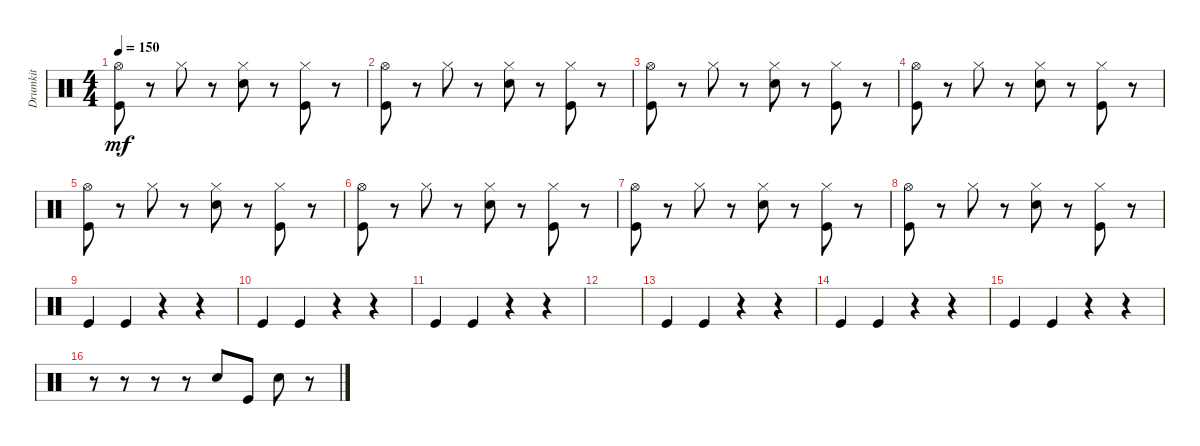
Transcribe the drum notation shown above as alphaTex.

\track ("Drumkit" "Drumkit") {instrument percussion}
\staff {score}
\articulation defaults
\ts (4 4)
\tempo 150
\clef neutral
\ks c
("Kick (hit)" "Hi-Hat (open)").8{dy mf} r.8 "Hi-Hat (closed)".8 r.8 ("Snare (hit) 2" "Hi-Hat (closed)").8 r.8 ("Kick (hit)" "Hi-Hat (closed)").8 r.8 |
("Kick (hit)" "Hi-Hat (open)").8 r.8 "Hi-Hat (closed)".8 r.8 ("Snare (hit) 2" "Hi-Hat (closed)").8 r.8 ("Kick (hit)" "Hi-Hat (closed)").8 r.8 |
("Kick (hit)" "Hi-Hat (open)").8 r.8 "Hi-Hat (closed)".8 r.8 ("Snare (hit) 2" "Hi-Hat (closed)").8 r.8 ("Kick (hit)" "Hi-Hat (closed)").8 r.8 |
("Kick (hit)" "Hi-Hat (open)").8 r.8 "Hi-Hat (closed)".8 r.8 ("Snare (hit) 2" "Hi-Hat (closed)").8 r.8 ("Kick (hit)" "Hi-Hat (closed)").8 r.8 |
("Kick (hit)" "Hi-Hat (open)").8 r.8 "Hi-Hat (closed)".8 r.8 ("Snare (hit) 2" "Hi-Hat (closed)").8 r.8 ("Kick (hit)" "Hi-Hat (closed)").8 r.8 |
("Kick (hit)" "Hi-Hat (open)").8 r.8 "Hi-Hat (closed)".8 r.8 ("Snare (hit) 2" "Hi-Hat (closed)").8 r.8 ("Kick (hit)" "Hi-Hat (closed)").8 r.8 |
("Kick (hit)" "Hi-Hat (open)").8 r.8 "Hi-Hat (closed)".8 r.8 ("Snare (hit) 2" "Hi-Hat (closed)").8 r.8 ("Kick (hit)" "Hi-Hat (closed)").8 r.8 |
("Kick (hit)" "Hi-Hat (open)").8 r.8 "Hi-Hat (closed)".8 r.8 ("Snare (hit) 2" "Hi-Hat (closed)").8 r.8 ("Kick (hit)" "Hi-Hat (closed)").8 r.8 |
"Kick (hit)".4 "Kick (hit)".4 r.4 r.4 |
"Kick (hit)".4 "Kick (hit)".4 r.4 r.4 |
"Kick (hit)".4 "Kick (hit)".4 r.4 r.4 |
|
"Kick (hit)".4 "Kick (hit)".4 r.4 r.4 |
"Kick (hit)".4 "Kick (hit)".4 r.4 r.4 |
"Kick (hit)".4 "Kick (hit)".4 r.4 r.4 |
r.8 r.8 r.8 r.8 "Snare (hit) 2".8 "Kick (hit)".8 "Snare (hit) 2".8 r.8
